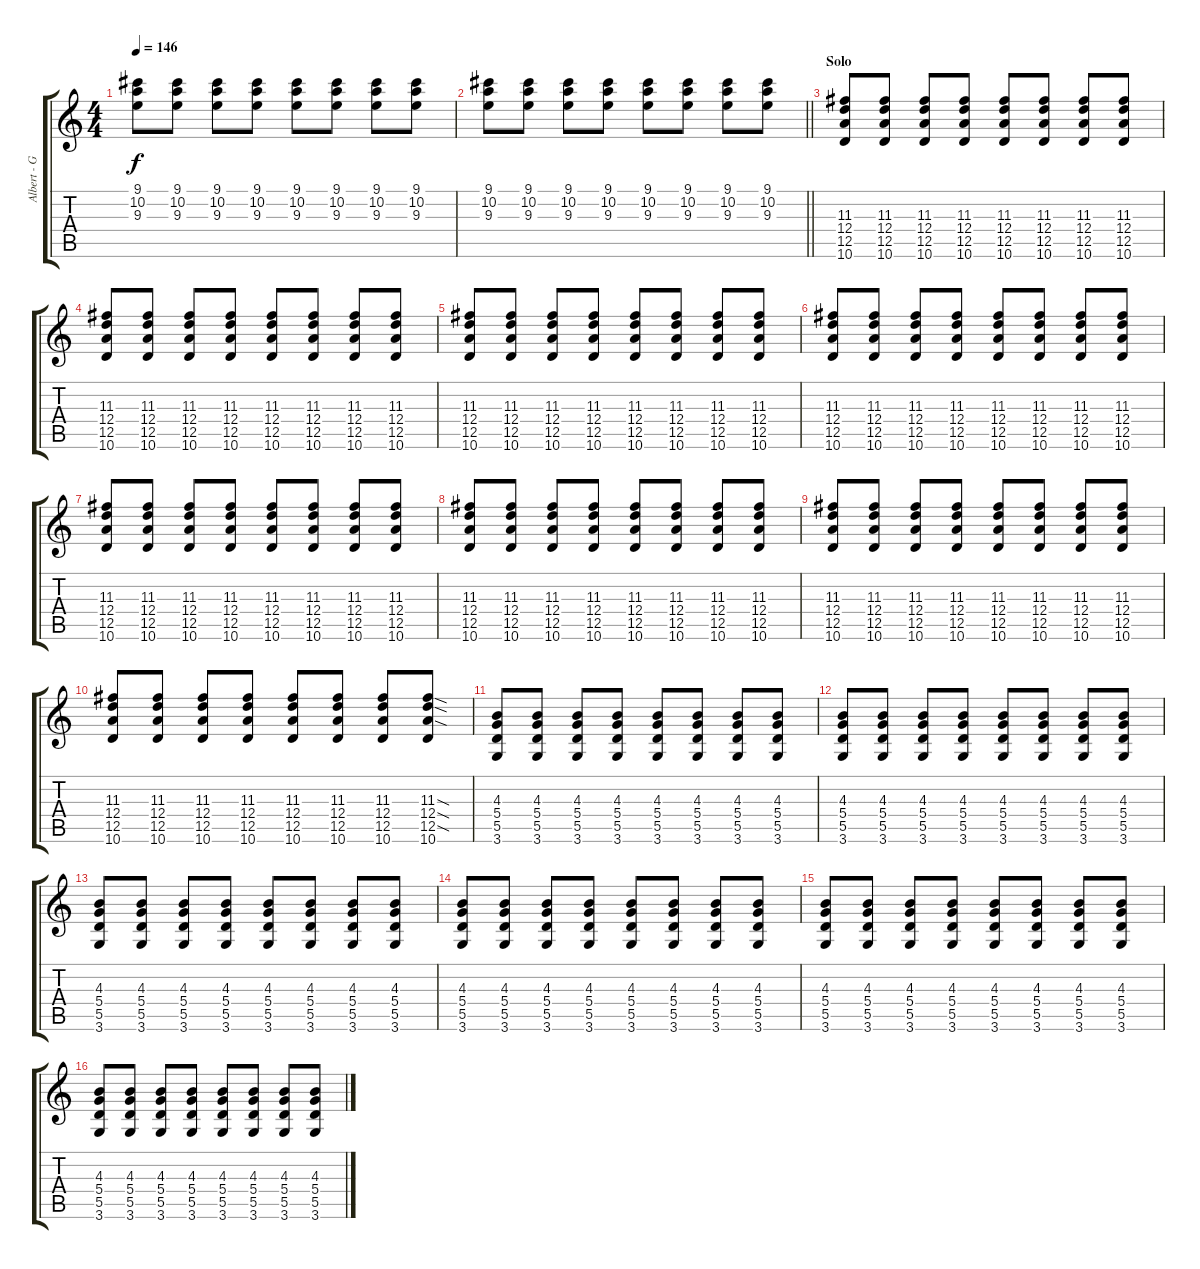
\track ("Albert - Guitar RSE" "Albert - G") {instrument electricguitarjazz}
\staff {score tabs}
\tuning (E4 B3 G3 D3 A2 E2) {hide}
\ts (4 4)
\tempo 146
\clef g2
\ks c
(9.1 10.2 9.3).8{dy f} (9.1 10.2 9.3).8 (9.1 10.2 9.3).8 (9.1 10.2 9.3).8 (9.1 10.2 9.3).8 (9.1 10.2 9.3).8 (9.1 10.2 9.3).8 (9.1 10.2 9.3).8 |
\barLineRight lightlight
(9.1 10.2 9.3).8 (9.1 10.2 9.3).8 (9.1 10.2 9.3).8 (9.1 10.2 9.3).8 (9.1 10.2 9.3).8 (9.1 10.2 9.3).8 (9.1 10.2 9.3).8 (9.1 10.2 9.3).8 |
\section ("" "Solo")
(11.3 12.4 12.5 10.6).8 (11.3 12.4 12.5 10.6).8 (11.3 12.4 12.5 10.6).8 (11.3 12.4 12.5 10.6).8 (11.3 12.4 12.5 10.6).8 (11.3 12.4 12.5 10.6).8 (11.3 12.4 12.5 10.6).8 (11.3 12.4 12.5 10.6).8 |
(11.3 12.4 12.5 10.6).8 (11.3 12.4 12.5 10.6).8 (11.3 12.4 12.5 10.6).8 (11.3 12.4 12.5 10.6).8 (11.3 12.4 12.5 10.6).8 (11.3 12.4 12.5 10.6).8 (11.3 12.4 12.5 10.6).8 (11.3 12.4 12.5 10.6).8 |
(11.3 12.4 12.5 10.6).8 (11.3 12.4 12.5 10.6).8 (11.3 12.4 12.5 10.6).8 (11.3 12.4 12.5 10.6).8 (11.3 12.4 12.5 10.6).8 (11.3 12.4 12.5 10.6).8 (11.3 12.4 12.5 10.6).8 (11.3 12.4 12.5 10.6).8 |
(11.3 12.4 12.5 10.6).8 (11.3 12.4 12.5 10.6).8 (11.3 12.4 12.5 10.6).8 (11.3 12.4 12.5 10.6).8 (11.3 12.4 12.5 10.6).8 (11.3 12.4 12.5 10.6).8 (11.3 12.4 12.5 10.6).8 (11.3 12.4 12.5 10.6).8 |
(11.3 12.4 12.5 10.6).8 (11.3 12.4 12.5 10.6).8 (11.3 12.4 12.5 10.6).8 (11.3 12.4 12.5 10.6).8 (11.3 12.4 12.5 10.6).8 (11.3 12.4 12.5 10.6).8 (11.3 12.4 12.5 10.6).8 (11.3 12.4 12.5 10.6).8 |
(11.3 12.4 12.5 10.6).8 (11.3 12.4 12.5 10.6).8 (11.3 12.4 12.5 10.6).8 (11.3 12.4 12.5 10.6).8 (11.3 12.4 12.5 10.6).8 (11.3 12.4 12.5 10.6).8 (11.3 12.4 12.5 10.6).8 (11.3 12.4 12.5 10.6).8 |
(11.3 12.4 12.5 10.6).8 (11.3 12.4 12.5 10.6).8 (11.3 12.4 12.5 10.6).8 (11.3 12.4 12.5 10.6).8 (11.3 12.4 12.5 10.6).8 (11.3 12.4 12.5 10.6).8 (11.3 12.4 12.5 10.6).8 (11.3 12.4 12.5 10.6).8 |
(11.3 12.4 12.5 10.6).8 (11.3 12.4 12.5 10.6).8 (11.3 12.4 12.5 10.6).8 (11.3 12.4 12.5 10.6).8 (11.3 12.4 12.5 10.6).8 (11.3 12.4 12.5 10.6).8 (11.3 12.4 12.5 10.6).8 (11.3{sod} 12.4{sod} 12.5{sod} 10.6).8 |
(4.3 5.4 5.5 3.6).8 (4.3 5.4 5.5 3.6).8 (4.3 5.4 5.5 3.6).8 (4.3 5.4 5.5 3.6).8 (4.3 5.4 5.5 3.6).8 (4.3 5.4 5.5 3.6).8 (4.3 5.4 5.5 3.6).8 (4.3 5.4 5.5 3.6).8 |
(4.3 5.4 5.5 3.6).8 (4.3 5.4 5.5 3.6).8 (4.3 5.4 5.5 3.6).8 (4.3 5.4 5.5 3.6).8 (4.3 5.4 5.5 3.6).8 (4.3 5.4 5.5 3.6).8 (4.3 5.4 5.5 3.6).8 (4.3 5.4 5.5 3.6).8 |
(4.3 5.4 5.5 3.6).8 (4.3 5.4 5.5 3.6).8 (4.3 5.4 5.5 3.6).8 (4.3 5.4 5.5 3.6).8 (4.3 5.4 5.5 3.6).8 (4.3 5.4 5.5 3.6).8 (4.3 5.4 5.5 3.6).8 (4.3 5.4 5.5 3.6).8 |
(4.3 5.4 5.5 3.6).8 (4.3 5.4 5.5 3.6).8 (4.3 5.4 5.5 3.6).8 (4.3 5.4 5.5 3.6).8 (4.3 5.4 5.5 3.6).8 (4.3 5.4 5.5 3.6).8 (4.3 5.4 5.5 3.6).8 (4.3 5.4 5.5 3.6).8 |
(4.3 5.4 5.5 3.6).8 (4.3 5.4 5.5 3.6).8 (4.3 5.4 5.5 3.6).8 (4.3 5.4 5.5 3.6).8 (4.3 5.4 5.5 3.6).8 (4.3 5.4 5.5 3.6).8 (4.3 5.4 5.5 3.6).8 (4.3 5.4 5.5 3.6).8 |
(4.3 5.4 5.5 3.6).8 (4.3 5.4 5.5 3.6).8 (4.3 5.4 5.5 3.6).8 (4.3 5.4 5.5 3.6).8 (4.3 5.4 5.5 3.6).8 (4.3 5.4 5.5 3.6).8 (4.3 5.4 5.5 3.6).8 (4.3 5.4 5.5 3.6).8
